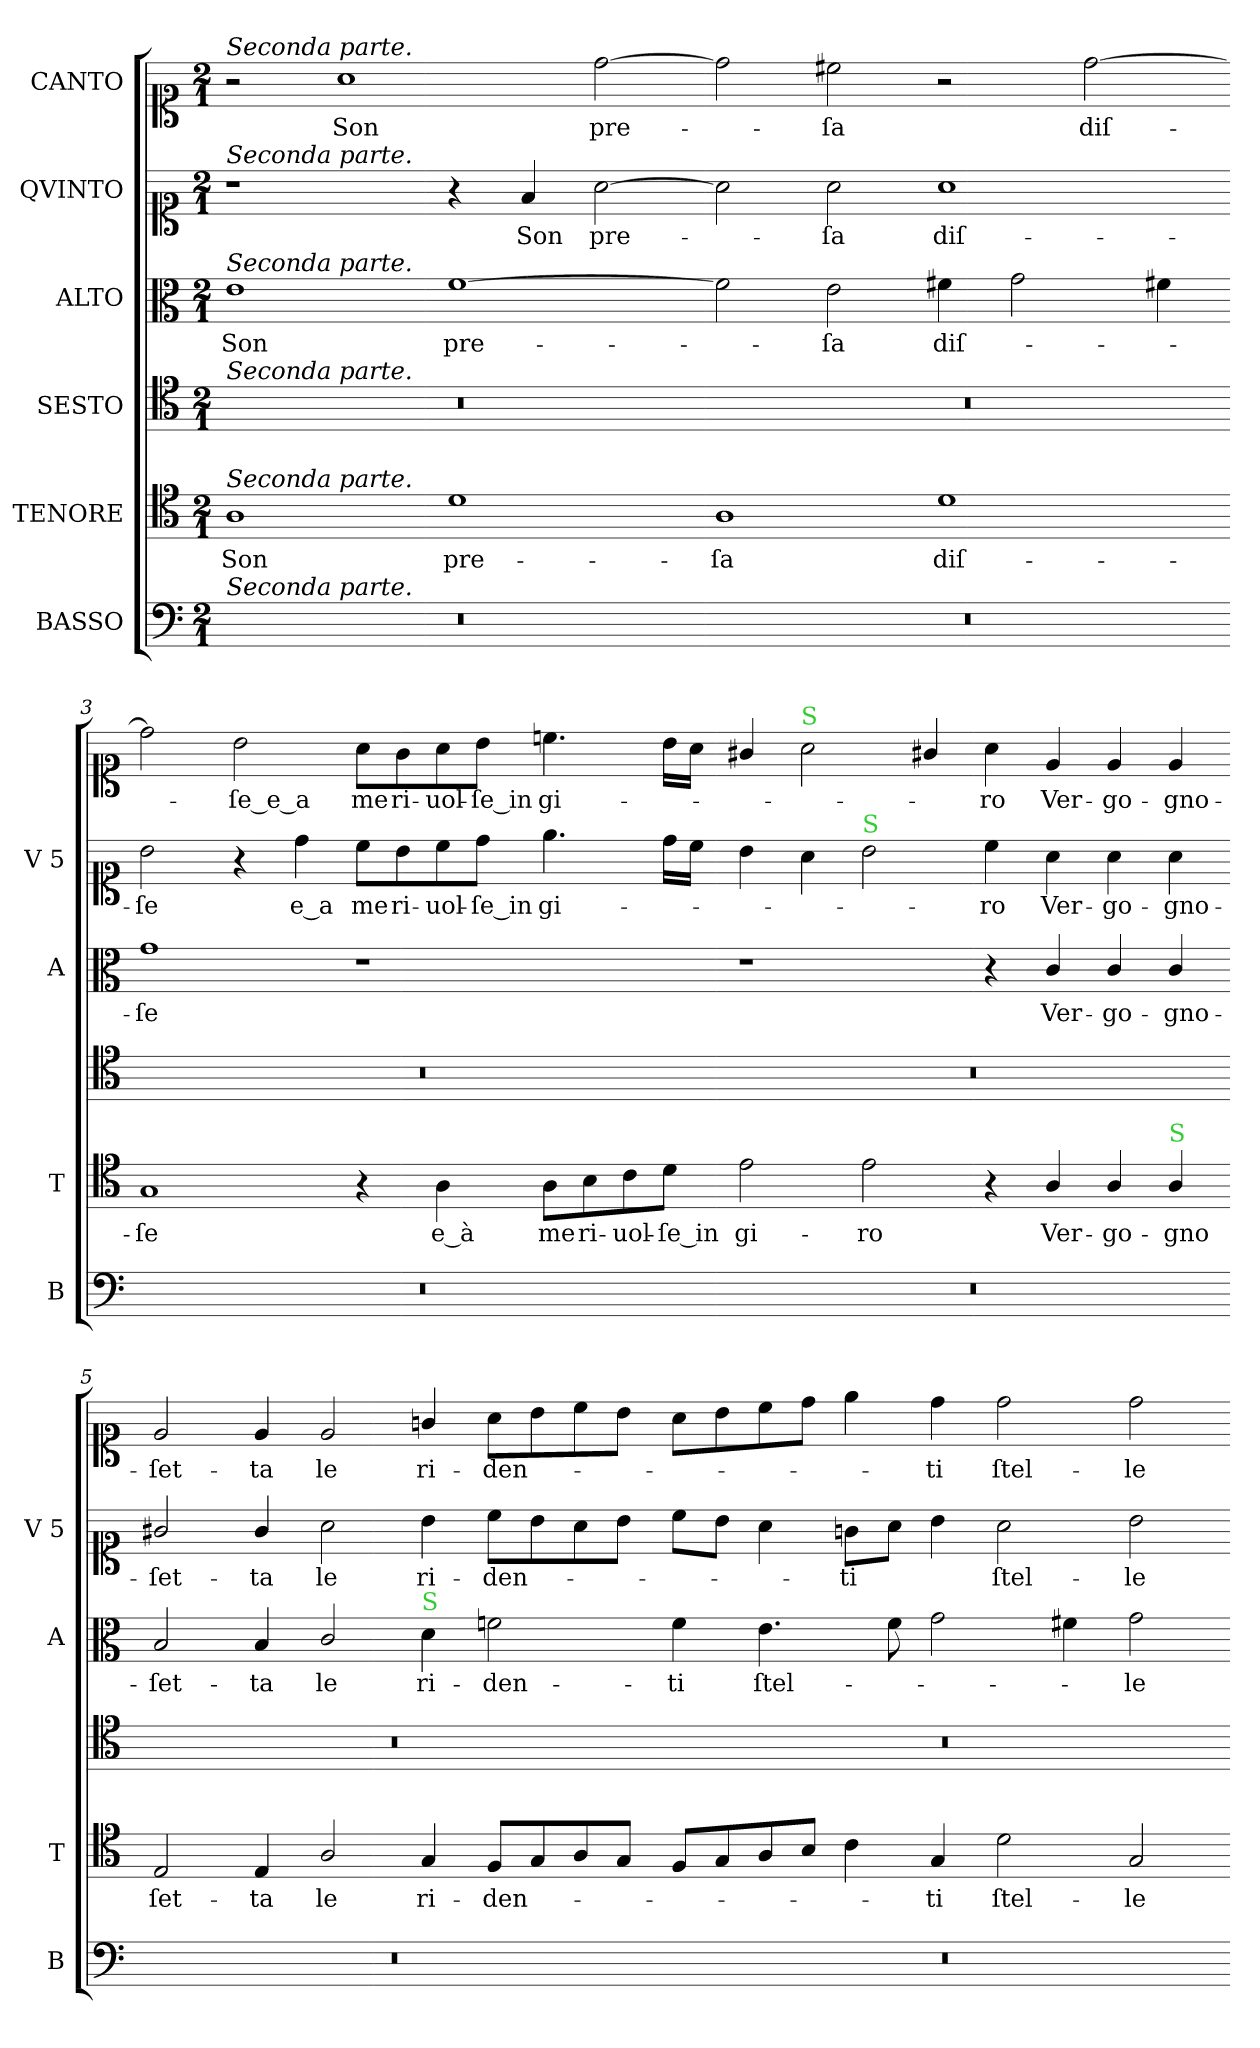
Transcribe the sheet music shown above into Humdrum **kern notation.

**kern	**kern	**text	**kern	**kern	**text	**kern	**text	**kern	**text
*part6	*part5	*part5	*part4	*part3	*part3	*part2	*part2	*part1	*part1
*staff6	*staff5	*staff5	*staff4	*staff3	*staff3	*staff2	*staff2	*staff1	*staff1
*I"BASSO	*I"TENORE	*	*I"SESTO	*I"ALTO	*	*I"QVINTO	*	*I"CANTO	*
*I'B	*I'T	*	*	*I'A	*	*I'V 5	*	*	*
*clefF4	*clefC4	*	*clefC4	*clefC3	*	*clefC1	*	*clefC1	*
*k[]	*k[]	*	*k[]	*k[]	*	*k[]	*	*k[]	*
*D:dor	*D:dor	*	*D:dor	*D:dor	*	*D:dor	*	*D:dor	*
*M2/1	*M2/1	*	*M2/1	*M2/1	*	*M2/1	*	*M2/1	*
=1	=1	=1	=1	=1	=1	=1	=1	=1	=1
!	!	!	!	!	!	!	!	!LO:TX:a:i:t=Seconda parte.	!
!	!	!	!	!	!	!LO:TX:a:i:t=Seconda parte.	!	!	!
!	!	!	!	!LO:TX:a:i:t=Seconda parte.	!	!	!	!	!
!	!	!	!LO:TX:a:i:t=Seconda parte.	!	!	!	!	!	!
!	!LO:TX:a:i:t=Seconda parte.	!	!	!	!	!	!	!	!
!LO:TX:a:i:t=Seconda parte.	!	!	!	!	!	!	!	!	!
0r	1A	Son	0r	1e	Son	1r	.	2r	.
.	.	.	.	.	.	.	.	1a	Son
.	1d	pre-	.	[1f	pre-	4r	.	.	.
.	.	.	.	.	.	4f/	Son	.	.
.	.	.	.	.	.	[2a\	pre-	[2dd\	pre-
=2-	=2-	=2-	=2-	=2-	=2-	=2-	=2-	=2-	=2-
0r	1A	-ſa	0r	2f]	.	2a\]	.	2dd\]	.
.	.	.	.	2e\	-ſa	2a\	-ſa	2cc#X\	-ſa
.	1d	diſ-	.	4f#X\	diſ-	1a	diſ-	2r	.
.	.	.	.	2g\	.	.	.	.	.
.	.	.	.	.	.	.	.	[2dd\	diſ-
.	.	.	.	4f#X\	.	.	.	.	.
=3-	=3-	=3-	=3-	=3-	=3-	=3-	=3-	=3-	=3-
0r	1G	-ſe	0r	1g	-ſe	2b\	-ſe	2dd\]	.
.	.	.	.	.	.	4r	.	2b\	-ſe_e_a
.	.	.	.	.	.	4dd\	e_a	.	.
.	4r	.	.	1r	.	8cc\L	me	8a\L	me
.	.	.	.	.	.	8b\	ri-	8g\	ri-
.	4A\	e_à	.	.	.	8cc\	-uol-	8a\	-uol-
.	.	.	.	.	.	8dd\J	-ſe_in	8b\J	-ſe_in
.	8A\L	me	.	.	.	4.ee\	gi-	4.ccn\	gi-
.	8B\	ri-	.	.	.	.	.	.	.
.	8c\	-uol-	.	.	.	.	.	.	.
.	8d\J	-ſe in	.	.	.	16dd\LL	.	16b\LL	.
.	.	.	.	.	.	16cc\JJ	.	16a\JJ	.
=4-	=4-	=4-	=4-	=4-	=4-	=4-	=4-	=4-	=4-
0r	2e\	gi-	0r	1r	.	4b\	.	4g#X/	.
!	!	!	!	!	!	!	!	!LO:TX:a:color=limegreen:t=S	!
.	.	.	.	.	.	4a\	.	2a\	.
!	!	!	!	!	!	!LO:TX:a:color=limegreen:t=S	!	!	!
.	2e\	-ro	.	.	.	2b\	.	.	.
.	.	.	.	.	.	.	.	4g#X/	.
.	4r	.	.	4r	.	4cc\	-ro	4a\	-ro
.	4A/	Ver-	.	4c/	Ver-	4a\	Ver-	4e/	Ver-
.	4A/	-go-	.	4c/	-go-	4a\	-go-	4e/	-go-
!	!LO:TX:a:color=limegreen:t=S	!	!	!	!	!	!	!	!
.	4A/	-gno	.	4c/	-gno-	4a\	-gno-	4e/	-gno-
=5-	=5-	=5-	=5-	=5-	=5-	=5-	=5-	=5-	=5-
0r	2E/	ſet-	0r	2B/	-ſet-	2g#X/	-ſet-	2e/	-ſet-
.	4E/	-ta	.	4B/	-ta	4g#/	-ta	4e/	-ta
.	2A/	le	.	2c/	le	2a\	le	2e/	le
!	!	!	!	!LO:TX:a:color=limegreen:t=S	!	!	!	!	!
.	4G/	ri-	.	4d\	ri-	4b\	ri-	4gn/	ri-
.	8F/L	-den-	.	2fn\	-den-	8cc\L	-den-	8a\L	-den-
.	8G/	.	.	.	.	8b\	.	8b\	.
.	8A/	.	.	.	.	8a\	.	8cc\	.
.	8G/J	.	.	.	.	8b\J	.	8b\J	.
=6-	=6-	=6-	=6-	=6-	=6-	=6-	=6-	=6-	=6-
0r	8F/L	.	0r	4f\	-ti	8cc\L	.	8a\L	.
.	8G/	.	.	.	.	8b\J	.	8b\	.
.	8A/	.	.	4.e\	ſtel-	4a\	.	8cc\	.
.	8B/J	.	.	.	.	.	.	8dd\J	.
.	4c\	.	.	.	.	8gn\L	-ti	4ee\	.
.	.	.	.	8f\	.	8a\J	.	.	.
.	4G/	-ti	.	2g\	.	4b\	.	4dd\	-ti
.	2d\	ſtel-	.	.	.	2a\	ſtel-	2dd\	ſtel-
.	.	.	.	4f#X\	.	.	.	.	.
.	2G/	-le	.	2g\	-le	2b\	-le	2dd\	-le
=-	=-	=-	=-	=-	=-	=-	=-	=-	=-
*-	*-	*-	*-	*-	*-	*-	*-	*-	*-
